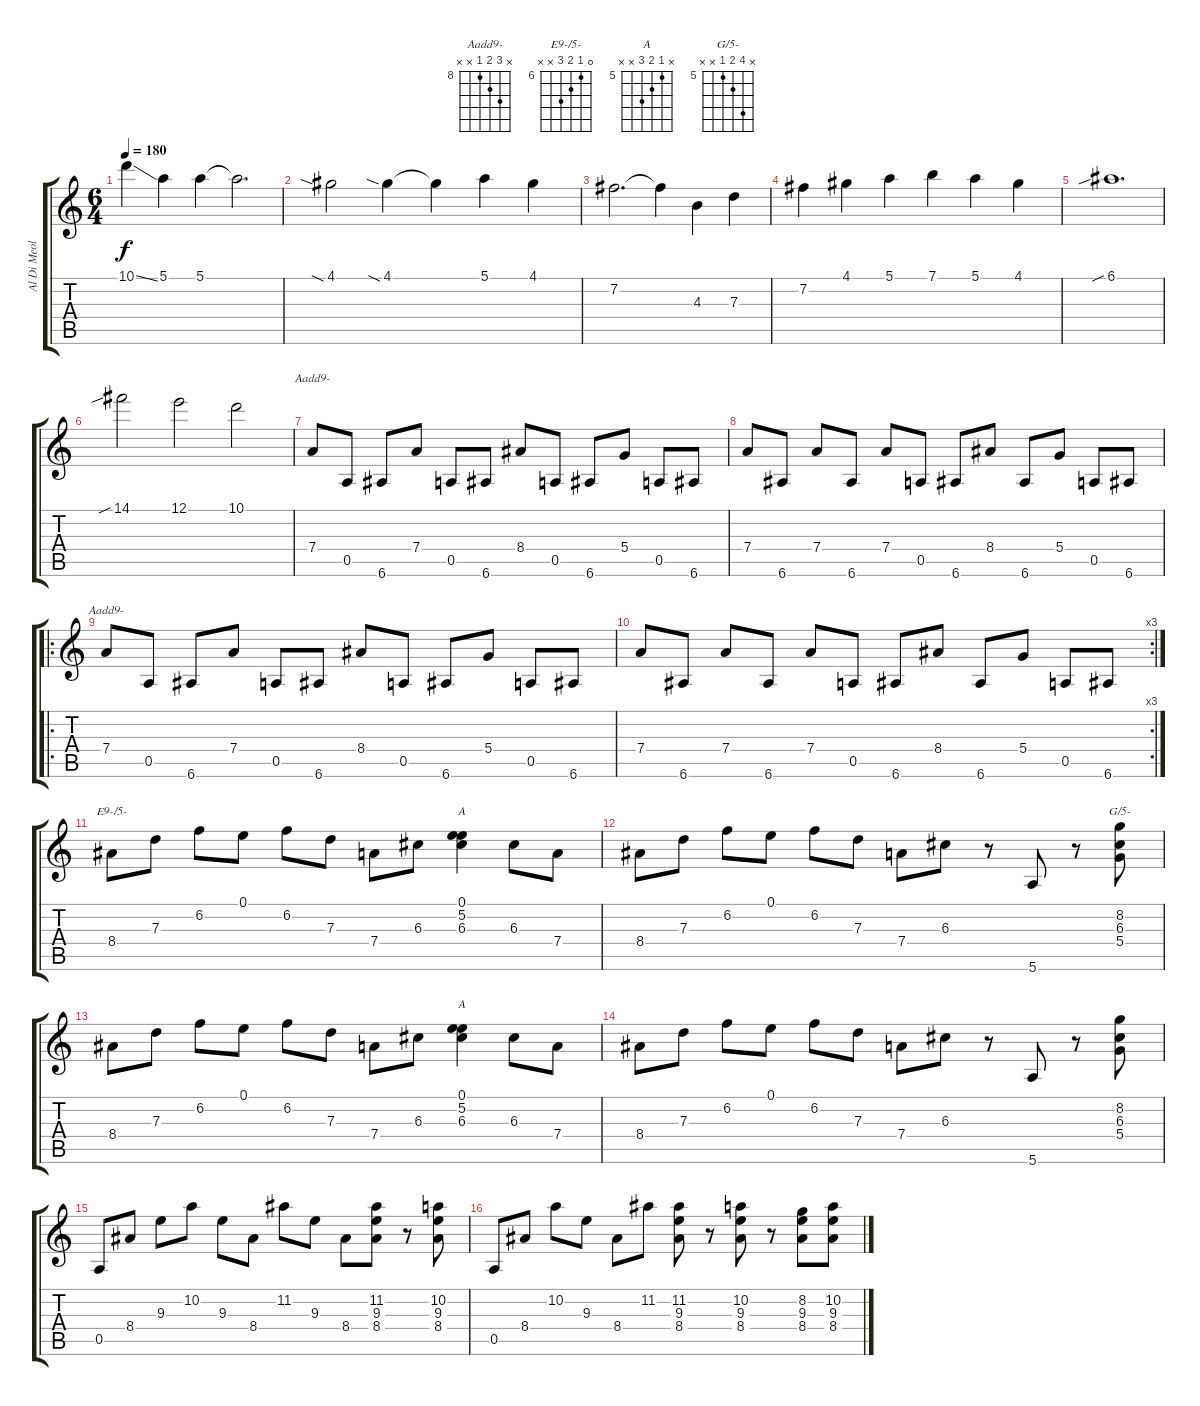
\track ("Al Di Meola" "Al Di Meol") {instrument acousticguitarsteel}
\staff {score tabs}
\tuning (E4 B3 G3 D3 A2 E2) {hide}
\chord ("Aadd9-" x x x 7 0 6) {firstfret 6}
\chord ("Aadd9-" x 10 9 8 x x) {firstfret 8}
\chord ("E9-/5-" 0 6 7 8 x x) {firstfret 6}
\chord ("A" 0 5 6 7 x x) {firstfret 5}
\chord ("G/5-" x 8 6 5 x x) {firstfret 5}
\chord ("A" x 5 6 7 x x) {firstfret 5}
\ts (6 4)
\tempo 180
\clef g2
\ks c
10.1{ss}.4{dy f} 5.1.4 5.1.4 5.1{t}.2{d} |
4.1{sia}.2 4.1{sia}.4 4.1{t}.4 5.1.4 4.1.4 |
7.2.2{d} 7.2{t}.4 4.3.4 7.3.4 |
7.2.4 4.1.4 5.1.4 7.1.4 5.1.4 4.1.4 |
6.1{sib}.1{d} |
14.1{sib}.2 12.1.2 10.1.2 |
7.4.8{ch "Aadd9-"} 0.5.8 6.6.8 7.4.8 0.5.8 6.6.8 8.4.8 0.5.8 6.6.8 5.4.8 0.5.8 6.6.8 |
7.4.8 6.6.8 7.4.8 6.6.8 7.4.8 0.5.8 6.6.8 8.4.8 6.6.8 5.4.8 0.5.8 6.6.8 |
\ro
7.4.8{ch "Aadd9-"} 0.5.8 6.6.8 7.4.8 0.5.8 6.6.8 8.4.8 0.5.8 6.6.8 5.4.8 0.5.8 6.6.8 |
\rc 3
7.4.8 6.6.8 7.4.8 6.6.8 7.4.8 0.5.8 6.6.8 8.4.8 6.6.8 5.4.8 0.5.8 6.6.8 |
8.4.8{ch "E9-/5-"} 7.3.8 6.2.8 0.1.8 6.2.8 7.3.8 7.4.8 6.3.8 (0.1 5.2 6.3).4{ch "A"} 6.3.8 7.4.8 |
8.4.8 7.3.8 6.2.8 0.1.8 6.2.8 7.3.8 7.4.8 6.3.8 r.8 5.6.8 r.8 (8.2 6.3 5.4).8{ch "G/5-"} |
8.4.8 7.3.8 6.2.8 0.1.8 6.2.8 7.3.8 7.4.8 6.3.8 (0.1 5.2 6.3).4{ch "A"} 6.3.8 7.4.8 |
8.4.8 7.3.8 6.2.8 0.1.8 6.2.8 7.3.8 7.4.8 6.3.8 r.8 5.6.8 r.8 (8.2 6.3 5.4).8 |
0.5.8 8.4.8 9.3.8 10.2.8 9.3.8 8.4.8 11.2.8 9.3.8 8.4.8 (11.2 9.3 8.4).8 r.8 (10.2 9.3 8.4).8 |
0.5.8 8.4.8 10.2.8 9.3.8 8.4.8 11.2.8 (11.2 9.3 8.4).8 r.8 (10.2 9.3 8.4).8 r.8 (8.2 9.3 8.4).8 (10.2 9.3 8.4).8
